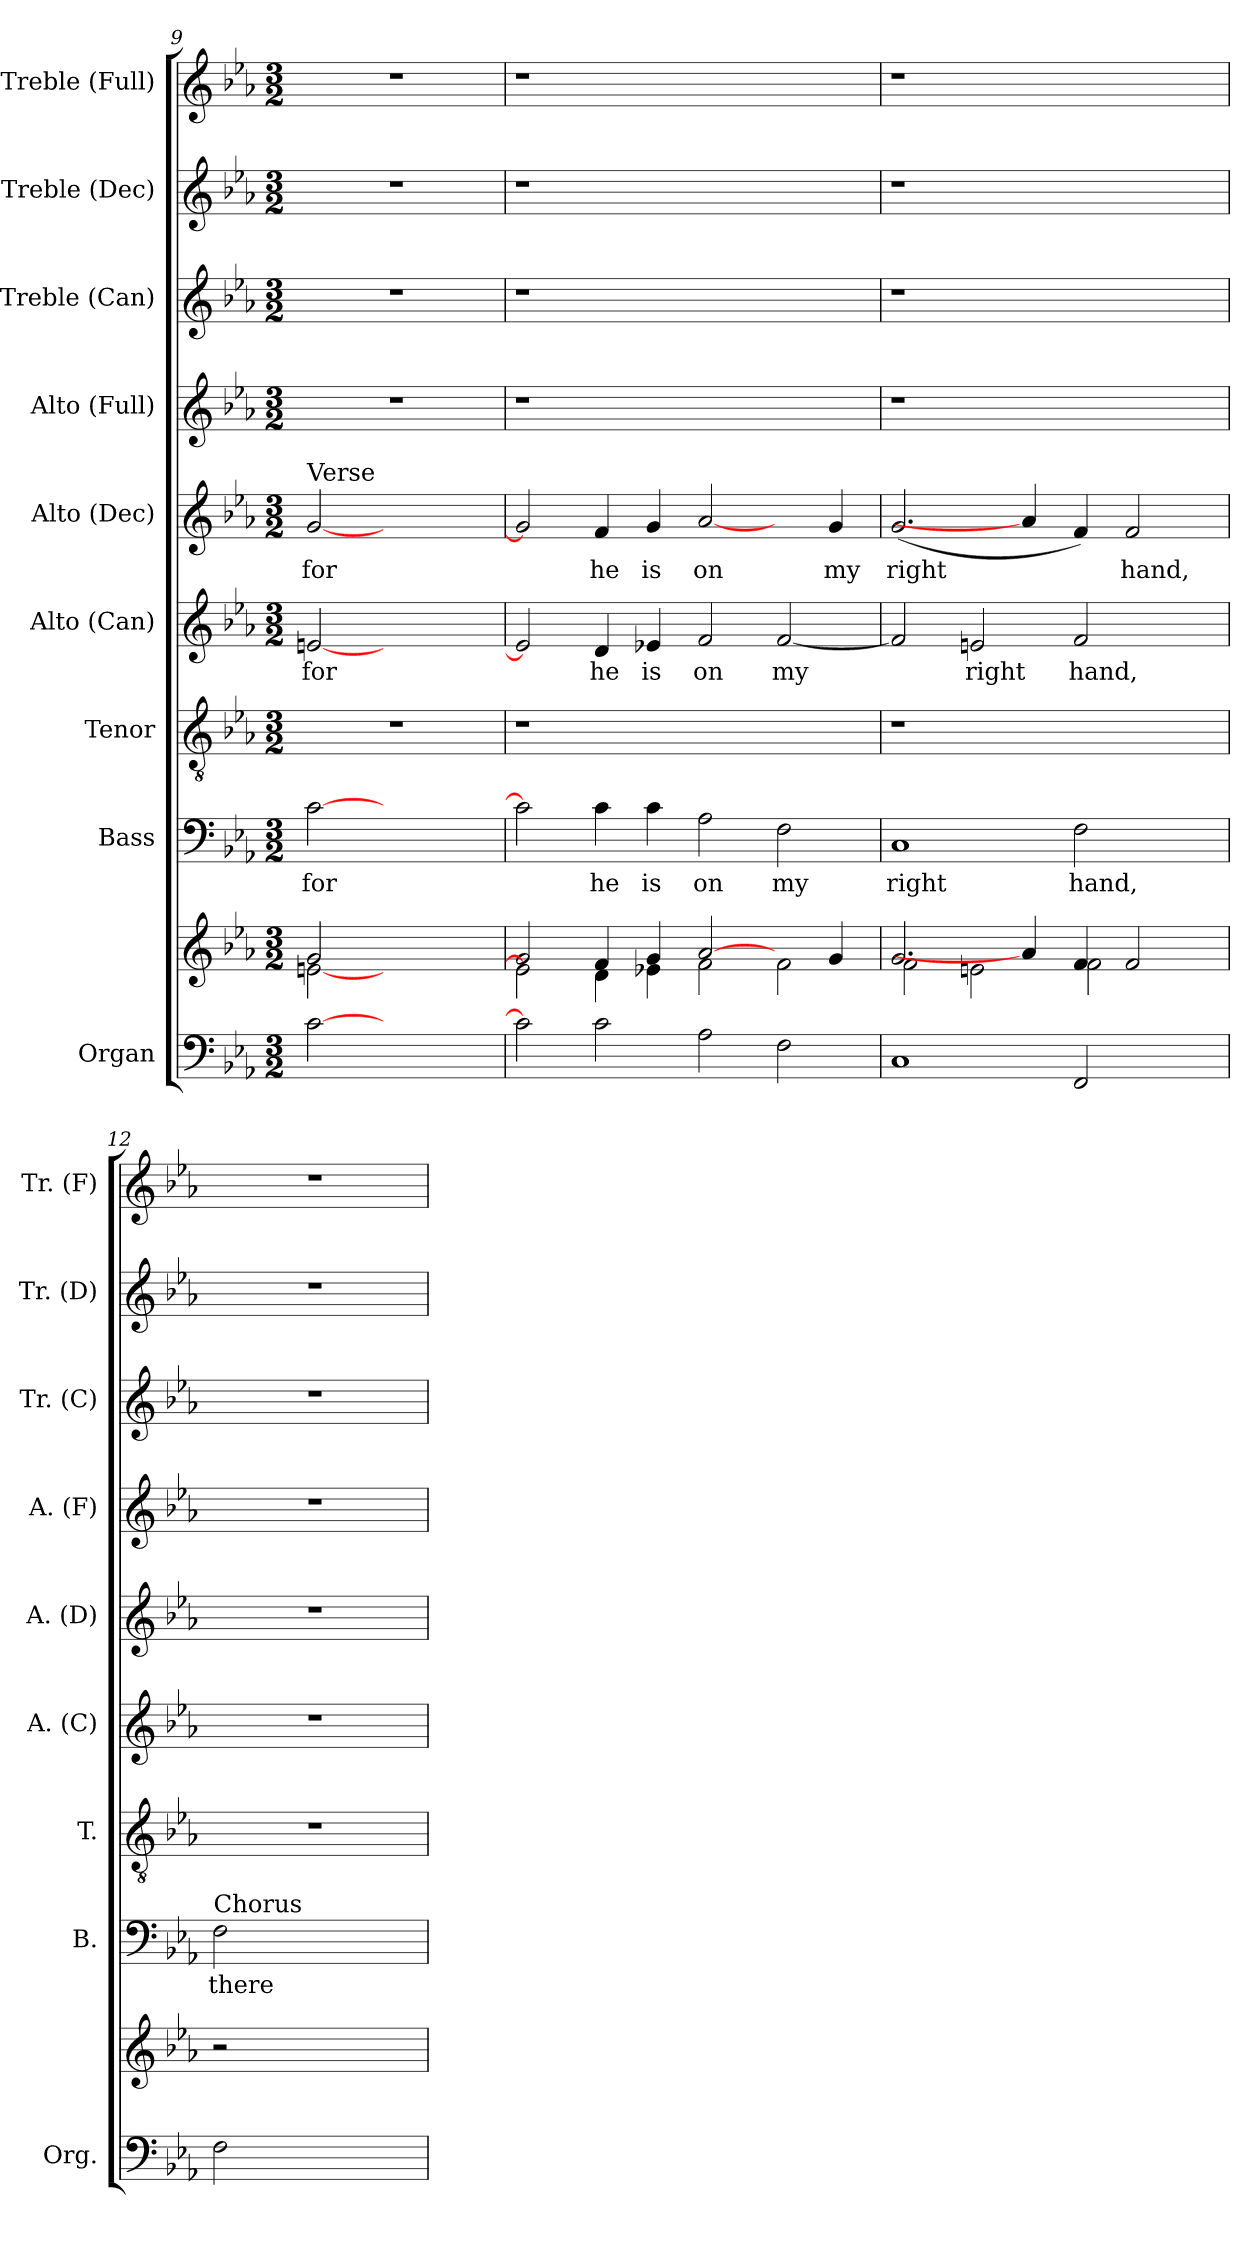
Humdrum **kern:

**kern	**kern	**kern	**text	**kern	**kern	**text	**kern	**text	**kern	**kern	**kern	**kern
*part9	*part9	*part8	*part8	*part7	*part6	*part6	*part5	*part5	*part4	*part3	*part2	*part1
*staff10	*staff9	*staff8	*staff8	*staff7	*staff6	*staff6	*staff5	*staff5	*staff4	*staff3	*staff2	*staff1
*I"Organ	*	*I"Bass	*	*I"Tenor	*I"Alto (Can)	*	*I"Alto (Dec)	*	*I"Alto (Full)	*I"Treble (Can)	*I"Treble (Dec)	*I"Treble (Full)
*I'Org.	*	*I'B.	*	*I'T.	*I'A. (C)	*	*I'A. (D)	*	*I'A. (F)	*I'Tr. (C)	*I'Tr. (D)	*I'Tr. (F)
!!LO:LB:g=z
*clefF4	*clefG2	*clefF4	*	*clefGv2	*clefG2	*	*clefG2	*	*clefG2	*clefG2	*clefG2	*clefG2
*	*	*	*	*ITrd7c12	*	*	*	*	*	*	*	*
*k[b-e-a-]	*k[b-e-a-]	*k[b-e-a-]	*	*k[b-e-a-]	*k[b-e-a-]	*	*k[b-e-a-]	*	*k[b-e-a-]	*k[b-e-a-]	*k[b-e-a-]	*k[b-e-a-]
*E-:	*E-:	*E-:	*	*E-:	*E-:	*	*E-:	*	*E-:	*E-:	*E-:	*E-:
*M3/2	*M3/2	*M3/2	*	*M3/2	*M3/2	*	*M3/2	*	*M3/2	*M3/2	*M3/2	*M3/2
=9	=9	=9	=9	=9	=9	=9	=9	=9	=9	=9	=9	=9
*	*^	*	*	*	*	*	*	*	*	*	*	*
!	!	!	!	!LO:LY:b:color=#000000	!LO:N:vis=1	!	!	!	!	!	!	!	!
!	!	!	!	!	!	!	!LO:LY:b:color=#000000	!	!	!	!	!	!
!	!	!	!	!	!	!	!	!LO:TX:a:t=Verse	!	!	!	!	!
!	!	!	!	!	!	!	!	!	!LO:LY:b:color=#000000	!LO:N:vis=1	!LO:N:vis=1	!LO:N:vis=1	!LO:N:vis=1
[2ci\	2gi/	[2eni\	[2ci\	for	1.r	[2eni/	for	[2gi/	for	1.r	1.r	1.r	1.r
1ryy	1ryy	1ryy	1ryy	.	.	1ryy	.	1ryy	.	.	.	.	.
=10	=10	=10	=10	=10	=10	=10	=10	=10	=10	=10	=10	=10	=10
!	!	!	!	!	!LO:N:vis=1	!	!	!	!	!LO:N:vis=1	!LO:N:vis=1	!LO:N:vis=1	!LO:N:vis=1
2ci\]	2gi/	2ei\]	2ci\]	.	1.r	2ei/]	.	2gi/]	.	1.r	1.r	1.r	1.r
!	!	!	!	!LO:LY:b:color=#000000	!	!	!	!	!	!	!	!	!
!	!	!	!	!	!	!	!LO:LY:b:color=#000000	!	!	!	!	!	!
!	!	!	!	!	!	!	!	!	!LO:LY:b:color=#000000	!	!	!	!
2ci\	4fi/	4di\	4ci\	he	.	4di/	he	4fi/	he	.	.	.	.
!	!	!	!	!LO:LY:b:color=#000000	!	!	!	!	!	!	!	!	!
!	!	!	!	!	!	!	!LO:LY:b:color=#000000	!	!	!	!	!	!
!	!	!	!	!	!	!	!	!	!LO:LY:b:color=#000000	!	!	!	!
.	4gi/	4e-Xi\	4ci\	is	.	4e-Xi/	is	4gi/	is	.	.	.	.
!	!	!	!	!LO:LY:b:color=#000000	!	!	!	!	!	!	!	!	!
!	!	!	!	!	!	!	!LO:LY:b:color=#000000	!	!	!	!	!	!
!	!	!	!	!	!	!	!	!	!LO:LY:b:color=#000000	!	!	!	!
2A-i\	[2a-i/	2fi\	2A-i\	on	.	2fi/	on	[2a-i/	on	.	.	.	.
!	!	!	!	!LO:LY:b:color=#000000	!	!	!	!	!	!	!	!	!
!	!	!	!	!	!	!	!LO:LY:b:color=#000000	!	!	!	!	!	!
2Fi\	4ryy	2fi\	2Fi\	my	2ryy	[2fi/	my	4ryy	.	2ryy	2ryy	2ryy	2ryy
!	!	!	!	!	!	!	!	!	!LO:LY:b:color=#000000	!	!	!	!
.	4gi/	.	.	.	.	.	.	4gi/	my	.	.	.	.
=11	=11	=11	=11	=11	=11	=11	=11	=11	=11	=11	=11	=11	=11
!	!	!	!	!LO:LY:b:color=#000000	!LO:N:vis=1	!	!	!	!	!	!	!	!
!	!	!	!	!	!	!	!	!	!LO:LY:b:color=#000000	!LO:N:vis=1	!LO:N:vis=1	!LO:N:vis=1	!LO:N:vis=1
1Ci	2.gi/	2fi\	1Ci	right	1.r	2fi/]	.	(2.gi/	right	1.r	1.r	1.r	1.r
!	!	!	!	!	!	!	!LO:LY:b:color=#000000	!	!	!	!	!	!
.	.	2eni\	.	.	.	2eni/	right	.	.	.	.	.	.
.	4a-i/]	.	.	.	.	.	.	4a-i/]	.	.	.	.	.
!	!	!	!	!LO:LY:b:color=#000000	!	!	!	!	!	!	!	!	!
!	!	!	!	!	!	!	!LO:LY:b:color=#000000	!	!	!	!	!	!
2FFi/	4fi/	2fi\	2Fi\	hand,	.	2fi/	hand,	4fi/)	.	.	.	.	.
!	!	!	!	!	!	!	!	!	!LO:LY:b:color=#000000	!	!	!	!
.	2fi/	.	.	.	.	.	.	2fi/	hand,	.	.	.	.
4ryy	.	4ryy	4ryy	.	4ryy	4ryy	.	.	.	4ryy	4ryy	4ryy	4ryy
!!LO:PB:g=z
=12	=12	=12	=12	=12	=12	=12	=12	=12	=12	=12	=12	=12	=12
!	!LO:N:vis=1	!	!	!	!	!	!	!	!	!	!	!	!
*	*v	*v	*	*	*	*	*	*	*	*	*	*	*
*	*^	*	*	*	*	*	*	*	*	*	*	*
!	!	!	!LO:TX:a:t=Chorus	!	!	!	!	!	!	!	!	!	!
!	!	!	!	!LO:LY:b:color=#000000	!LO:N:vis=1	!LO:N:vis=1	!	!LO:N:vis=1	!	!LO:N:vis=1	!LO:N:vis=1	!LO:N:vis=1	!LO:N:vis=1
*	*v	*v	*	*	*	*	*	*	*	*	*	*	*
2Fi\	2r	2Fi\	there-	1.r	1.r	.	1.r	.	1.r	1.r	1.r	1.r
1ryy	1ryy	1ryy	.	.	.	.	.	.	.	.	.	.
=	=	=	=	=	=	=	=	=	=	=	=	=
*-	*-	*-	*-	*-	*-	*-	*-	*-	*-	*-	*-	*-
